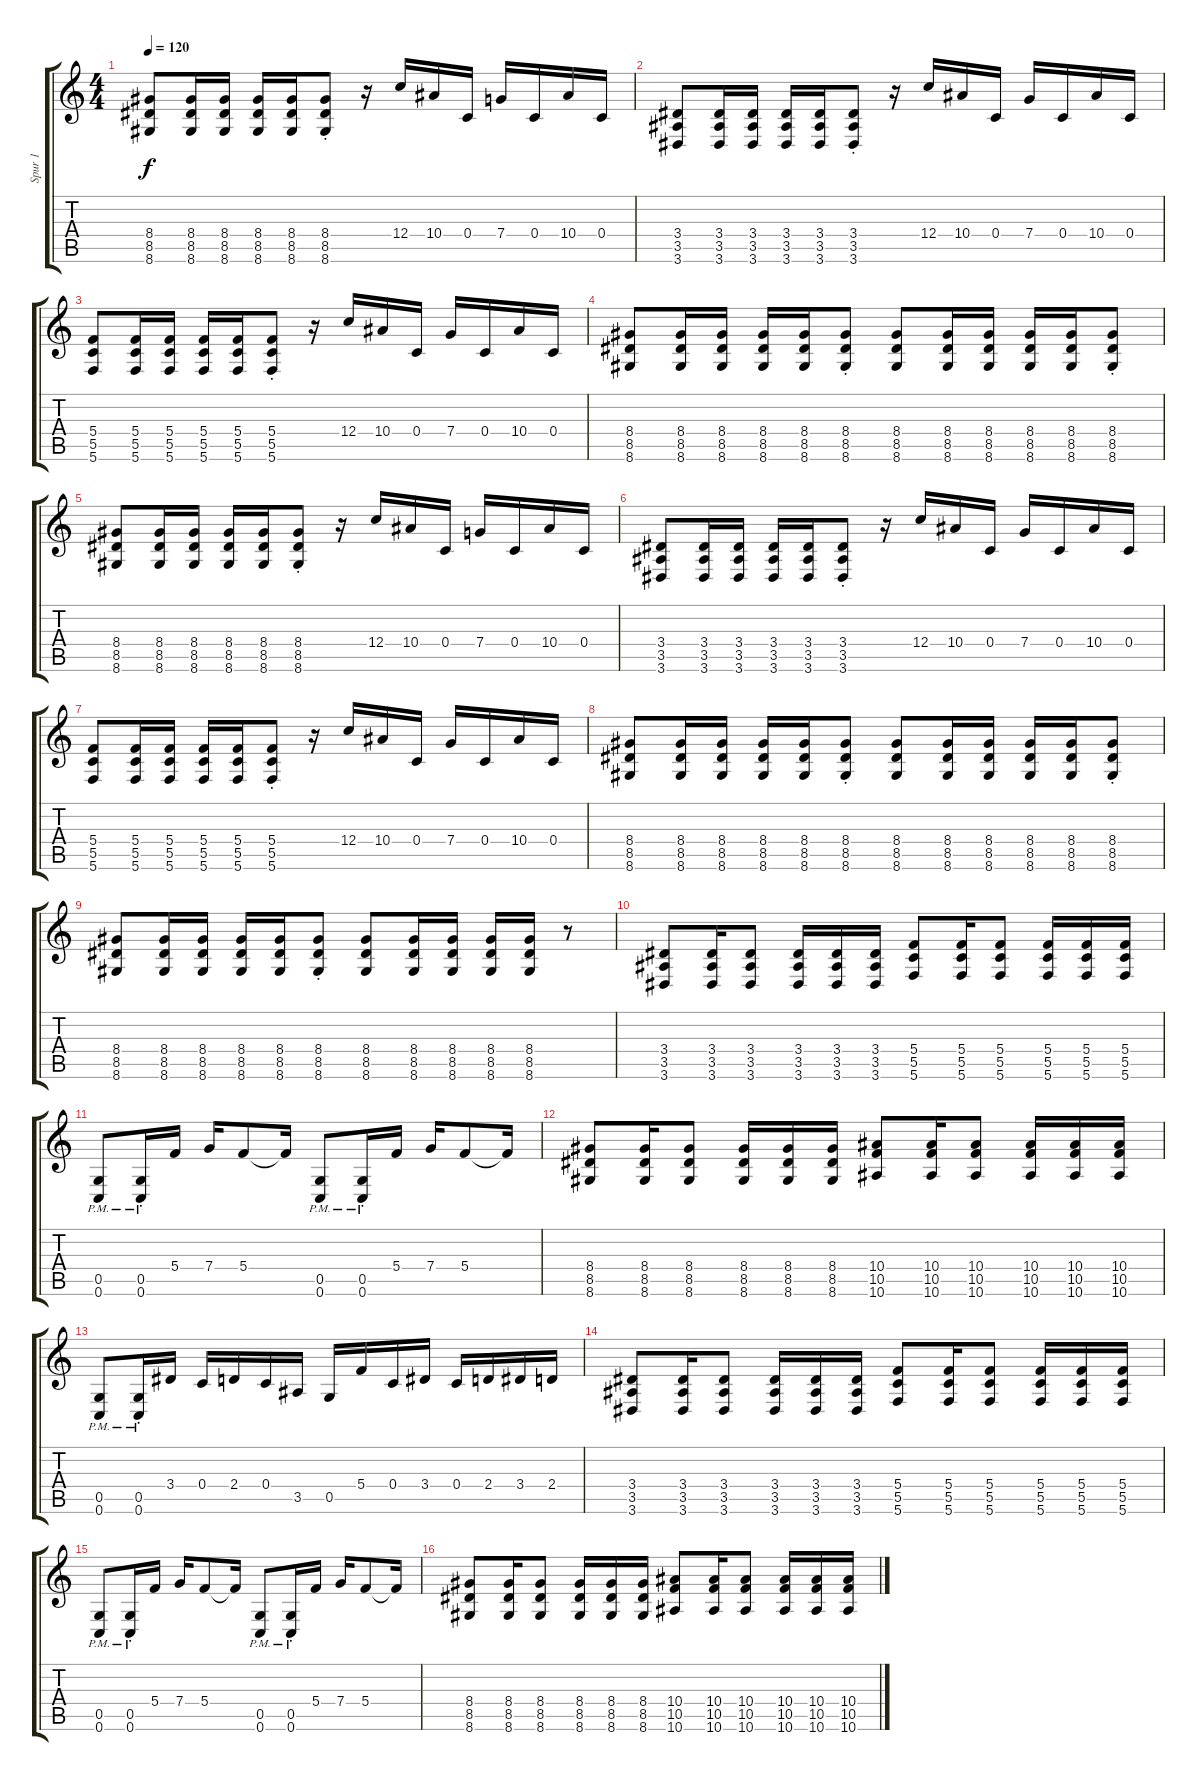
\track ("Spur 1" "Spur 1") {instrument overdrivenguitar}
\staff {score tabs}
\tuning (D4 A3 F3 C3 G2 C2) {hide}
\ts (4 4)
\tempo 120
\clef g2
\ks c
(8.4 8.5 8.6).8{dy f} (8.4 8.5 8.6).16 (8.4 8.5 8.6).16 (8.4 8.5 8.6).16 (8.4 8.5 8.6).16 (8.4{st} 8.5{st} 8.6{st}).8 r.16 12.4.16 10.4.16 0.4.16 7.4.16 0.4.16 10.4.16 0.4.16 |
(3.4 3.5 3.6).8 (3.4 3.5 3.6).16 (3.4 3.5 3.6).16 (3.4 3.5 3.6).16 (3.4 3.5 3.6).16 (3.4{st} 3.5{st} 3.6{st}).8 r.16 12.4.16 10.4.16 0.4.16 7.4.16 0.4.16 10.4.16 0.4.16 |
(5.4 5.5 5.6).8 (5.4 5.5 5.6).16 (5.4 5.5 5.6).16 (5.4 5.5 5.6).16 (5.4 5.5 5.6).16 (5.4{st} 5.5{st} 5.6{st}).8 r.16 12.4.16 10.4.16 0.4.16 7.4.16 0.4.16 10.4.16 0.4.16 |
(8.4 8.5 8.6).8 (8.4 8.5 8.6).16 (8.4 8.5 8.6).16 (8.4 8.5 8.6).16 (8.4 8.5 8.6).16 (8.4{st} 8.5{st} 8.6{st}).8 (8.4 8.5 8.6).8 (8.4 8.5 8.6).16 (8.4 8.5 8.6).16 (8.4 8.5 8.6).16 (8.4 8.5 8.6).16 (8.4{st} 8.5{st} 8.6{st}).8 |
(8.4 8.5 8.6).8 (8.4 8.5 8.6).16 (8.4 8.5 8.6).16 (8.4 8.5 8.6).16 (8.4 8.5 8.6).16 (8.4{st} 8.5{st} 8.6{st}).8 r.16 12.4.16 10.4.16 0.4.16 7.4.16 0.4.16 10.4.16 0.4.16 |
(3.4 3.5 3.6).8 (3.4 3.5 3.6).16 (3.4 3.5 3.6).16 (3.4 3.5 3.6).16 (3.4 3.5 3.6).16 (3.4{st} 3.5{st} 3.6{st}).8 r.16 12.4.16 10.4.16 0.4.16 7.4.16 0.4.16 10.4.16 0.4.16 |
(5.4 5.5 5.6).8 (5.4 5.5 5.6).16 (5.4 5.5 5.6).16 (5.4 5.5 5.6).16 (5.4 5.5 5.6).16 (5.4{st} 5.5{st} 5.6{st}).8 r.16 12.4.16 10.4.16 0.4.16 7.4.16 0.4.16 10.4.16 0.4.16 |
(8.4 8.5 8.6).8 (8.4 8.5 8.6).16 (8.4 8.5 8.6).16 (8.4 8.5 8.6).16 (8.4 8.5 8.6).16 (8.4{st} 8.5{st} 8.6{st}).8 (8.4 8.5 8.6).8 (8.4 8.5 8.6).16 (8.4 8.5 8.6).16 (8.4 8.5 8.6).16 (8.4 8.5 8.6).16 (8.4{st} 8.5{st} 8.6{st}).8 |
(8.4 8.5 8.6).8 (8.4 8.5 8.6).16 (8.4 8.5 8.6).16 (8.4 8.5 8.6).16 (8.4 8.5 8.6).16 (8.4{st} 8.5{st} 8.6{st}).8 (8.4 8.5 8.6).8 (8.4 8.5 8.6).16 (8.4 8.5 8.6).16 (8.4 8.5 8.6).16 (8.4 8.5 8.6).16 r.8 |
(3.4 3.5 3.6).8 (3.4 3.5 3.6).16 (3.4 3.5 3.6).8 (3.4 3.5 3.6).16 (3.4 3.5 3.6).16 (3.4 3.5 3.6).16 (5.4 5.5 5.6).8 (5.4 5.5 5.6).16 (5.4 5.5 5.6).8 (5.4 5.5 5.6).16 (5.4 5.5 5.6).16 (5.4 5.5 5.6).16 |
(0.5{pm} 0.6{pm}).8 (0.5{pm st} 0.6{pm}).16 5.4.16 7.4.16 5.4.8 5.4{t}.16 (0.5{pm} 0.6{pm}).8 (0.5{pm st} 0.6{pm}).16 5.4.16 7.4.16 5.4.8 5.4{t}.16 |
(8.4 8.5 8.6).8 (8.4 8.5 8.6).16 (8.4 8.5 8.6).8 (8.4 8.5 8.6).16 (8.4 8.5 8.6).16 (8.4 8.5 8.6).16 (10.4 10.5 10.6).8 (10.4 10.5 10.6).16 (10.4 10.5 10.6).8 (10.4 10.5 10.6).16 (10.4 10.5 10.6).16 (10.4 10.5 10.6).16 |
(0.5{pm} 0.6{pm}).8 (0.5{pm st} 0.6{pm}).16 3.4.16 0.4.16 2.4.16 0.4.16 3.5.16 0.5.16 5.4.16 0.4.16 3.4.16 0.4.16 2.4.16 3.4.16 2.4.16 |
(3.4 3.5 3.6).8 (3.4 3.5 3.6).16 (3.4 3.5 3.6).8 (3.4 3.5 3.6).16 (3.4 3.5 3.6).16 (3.4 3.5 3.6).16 (5.4 5.5 5.6).8 (5.4 5.5 5.6).16 (5.4 5.5 5.6).8 (5.4 5.5 5.6).16 (5.4 5.5 5.6).16 (5.4 5.5 5.6).16 |
(0.5{pm} 0.6{pm}).8 (0.5{pm st} 0.6{pm}).16 5.4.16 7.4.16 5.4.8 5.4{t}.16 (0.5{pm} 0.6{pm}).8 (0.5{pm st} 0.6{pm}).16 5.4.16 7.4.16 5.4.8 5.4{t}.16 |
(8.4 8.5 8.6).8 (8.4 8.5 8.6).16 (8.4 8.5 8.6).8 (8.4 8.5 8.6).16 (8.4 8.5 8.6).16 (8.4 8.5 8.6).16 (10.4 10.5 10.6).8 (10.4 10.5 10.6).16 (10.4 10.5 10.6).8 (10.4 10.5 10.6).16 (10.4 10.5 10.6).16 (10.4 10.5 10.6).16
